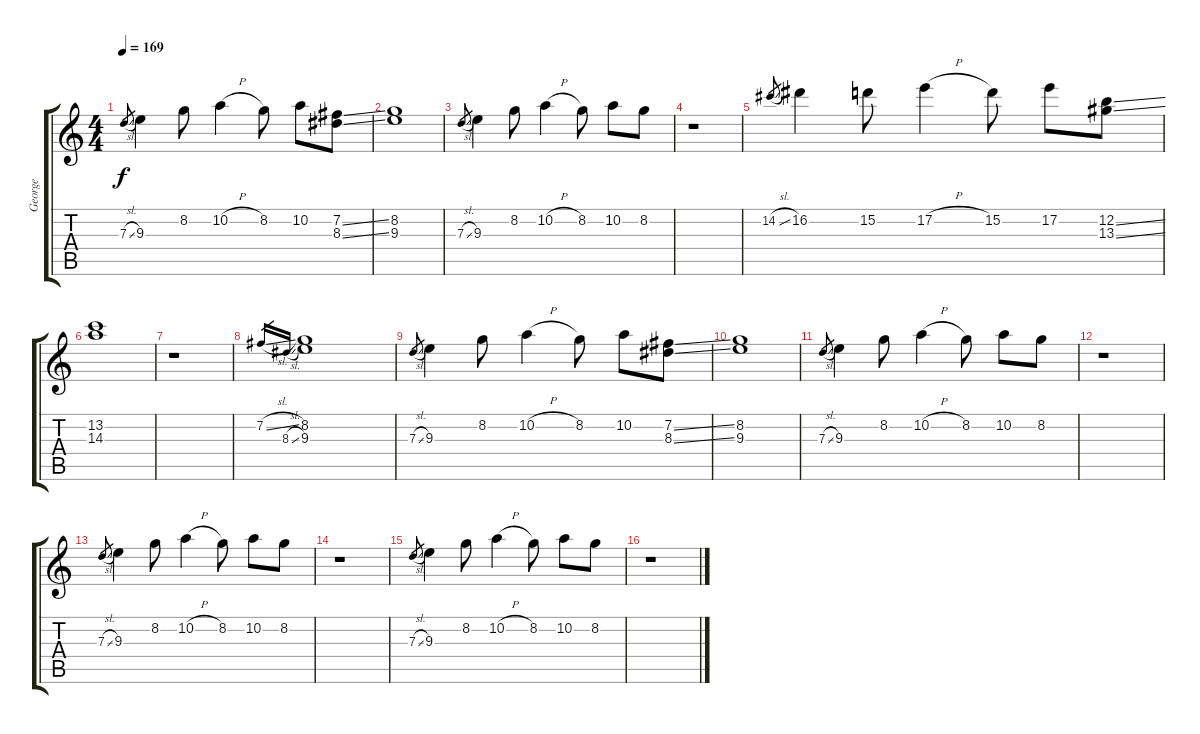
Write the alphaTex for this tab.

\track ("George" "George") {instrument electricguitarclean}
\staff {score tabs}
\tuning (E4 B3 G3 D3 A2 E2) {hide}
\ts (4 4)
\tempo 169
\clef g2
\ks c
7.3{sl}.8{gr dy f} 9.3.4 8.2.8 10.2{h}.4 8.2.8 10.2.8 (7.2{ss} 8.3{ss}).8 |
(8.2 9.3).1 |
7.3{sl}.8{gr} 9.3.4 8.2.8 10.2{h}.4 8.2.8 10.2.8 8.2.8 |
r.1 |
14.2{sl}.8{gr} 16.2.4 15.2.8 17.2{h}.4 15.2.8 17.2.8 (12.2{ss} 13.3{ss}).8 |
(13.2 14.3).1 |
r.1 |
7.2{sl}.16{gr} 8.3{sl}.16{gr} (8.2 9.3).1 |
7.3{sl}.8{gr} 9.3.4 8.2.8 10.2{h}.4 8.2.8 10.2.8 (7.2{ss} 8.3{ss}).8 |
(8.2 9.3).1 |
7.3{sl}.8{gr} 9.3.4 8.2.8 10.2{h}.4 8.2.8 10.2.8 8.2.8 |
r.1 |
7.3{sl}.8{gr} 9.3.4 8.2.8 10.2{h}.4 8.2.8 10.2.8 8.2.8 |
r.1 |
7.3{sl}.8{gr} 9.3.4 8.2.8 10.2{h}.4 8.2.8 10.2.8 8.2.8 |
r.1
